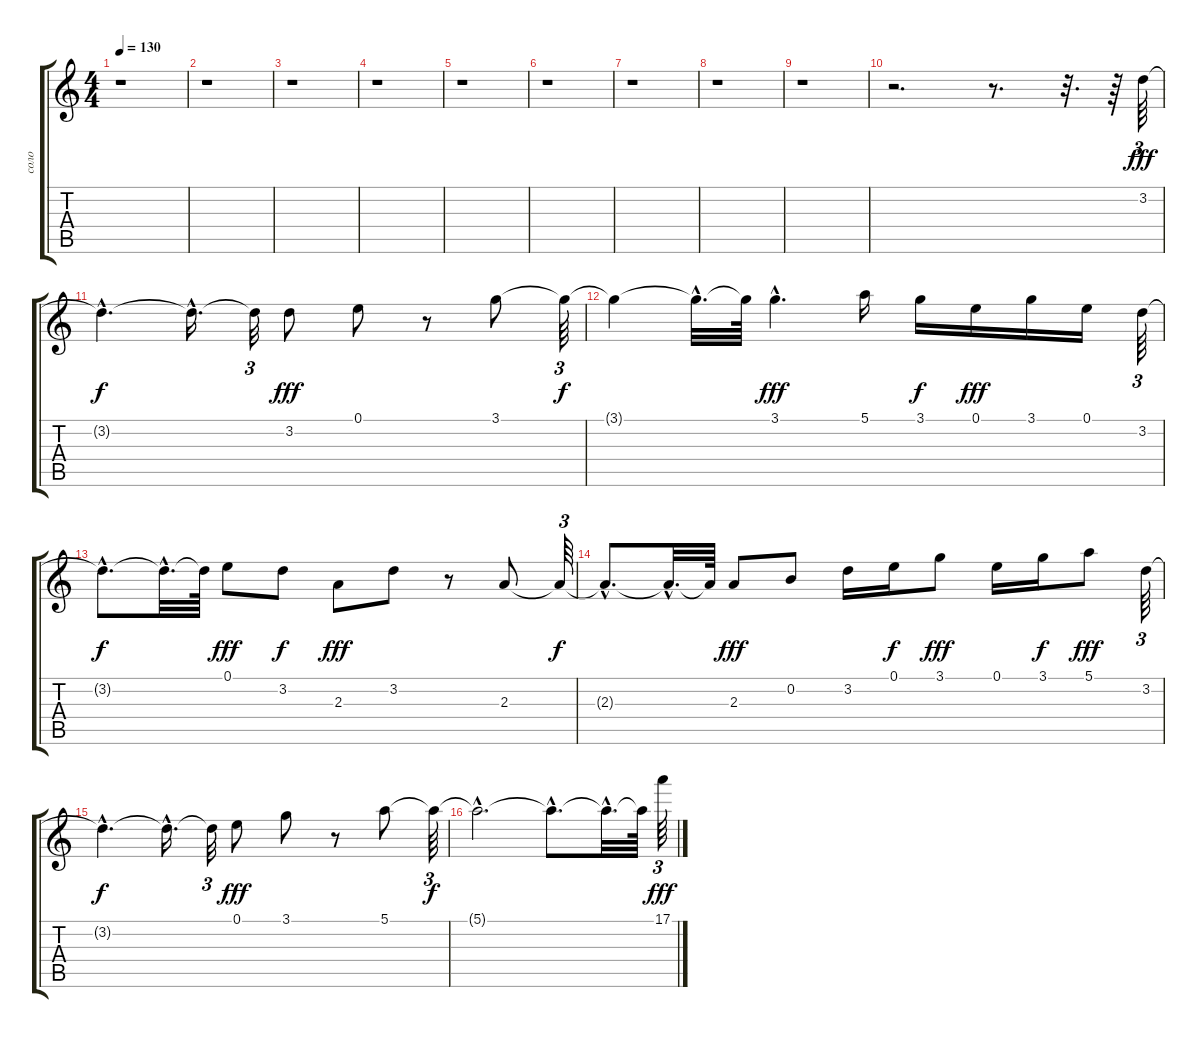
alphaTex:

\track ("соло" "соло") {instrument overdrivenguitar}
\staff {score tabs}
\tuning (E4 B3 G3 D3 A2 E2) {hide}
\ts (4 4)
\tempo 130
\clef g2
\ks c
r.1{dy f} |
r.1 |
r.1 |
r.1 |
r.1 |
r.1 |
r.1 |
r.1 |
r.1 |
r.2{d} r.8{d} r.32{d} r.64 3.2.64{tu (3 2) dy fff} |
3.2{hac t}.4{d dy f} 3.2{hac t}.16{d} 3.2{t}.32{tu (3 2)} 3.2.8{dy fff} 0.1.8 r.8 3.1.8 3.1{t}.64{tu (3 2) dy f} |
3.1{t}.4 3.1{hac t}.32{d} 3.1{t}.64 3.1{hac}.4{d dy fff} 5.1.16 3.1.16{dy f} 0.1.16{dy fff} 3.1.16 0.1.16 3.2.64{tu (3 2)} |
3.2{hac t}.8{d dy f} 3.2{hac t}.32{d} 3.2{t}.64 0.1.8{dy fff} 3.2.8{dy f} 2.3.8{dy fff} 3.2.8 r.8 2.3.8 2.3{t}.64{tu (3 2) dy f} |
2.3{hac t}.8{d} 2.3{hac t}.32{d} 2.3{t}.64 2.3.8{dy fff} 0.2.8 3.2.16 0.1.16{dy f} 3.1.8{dy fff} 0.1.16 3.1.16{dy f} 5.1.8{dy fff} 3.2.64{tu (3 2)} |
3.2{hac t}.4{d dy f} 3.2{hac t}.16{d} 3.2{t}.32{tu (3 2)} 0.1.8{dy fff} 3.1.8 r.8 5.1.8 5.1{t}.64{tu (3 2) dy f} |
5.1{hac t}.2{d} 5.1{hac t}.8{d} 5.1{hac t}.32{d} 5.1{t}.64 17.1.64{tu (3 2) dy fff}
